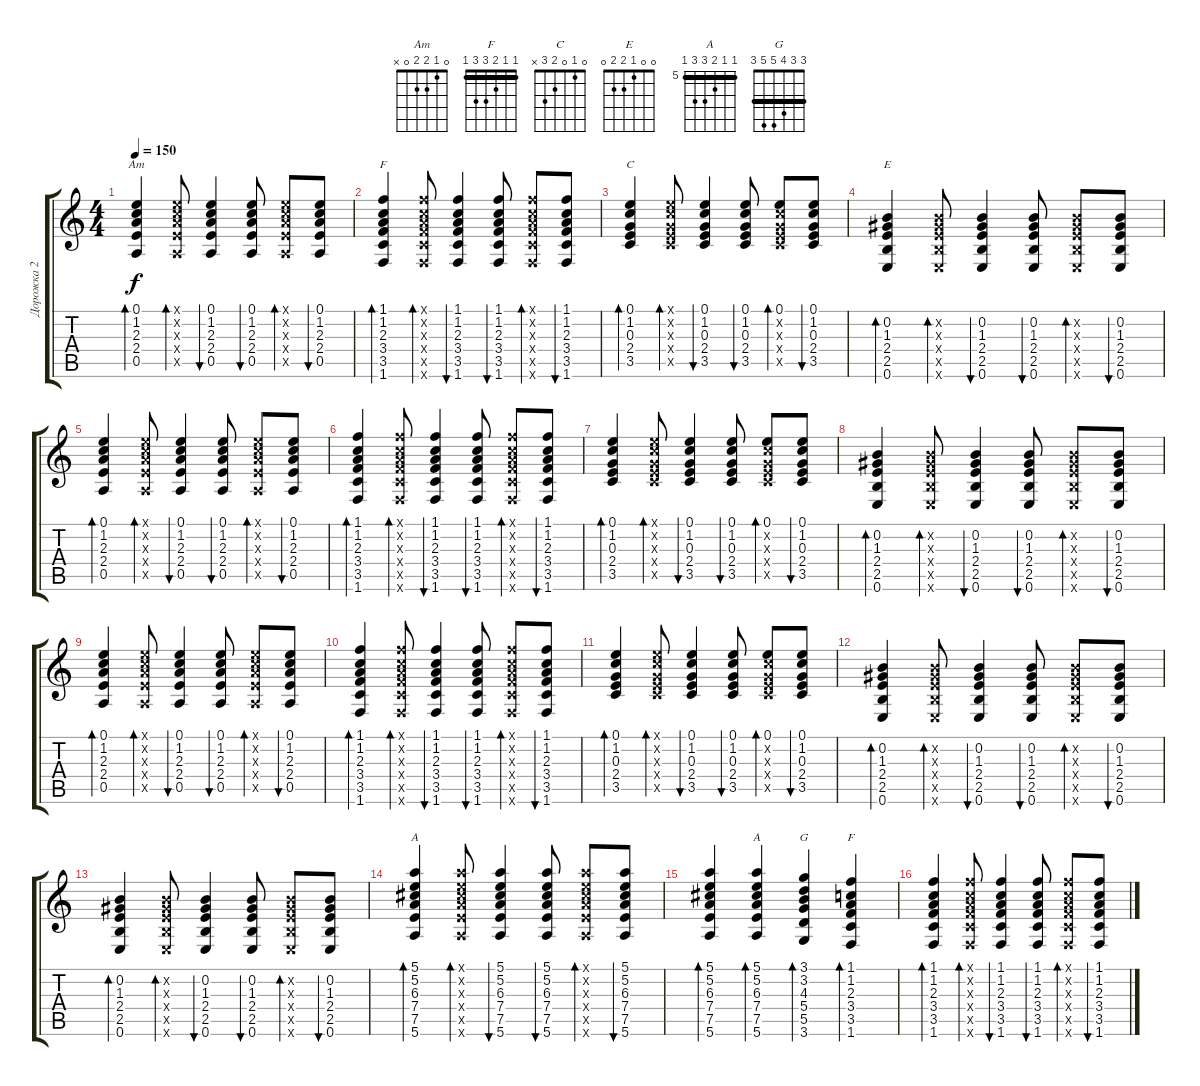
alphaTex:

\track ("Дорожка 2" "Дорожка 2") {instrument acousticguitarnylon}
\staff {score tabs}
\tuning (E4 B3 G3 D3 A2 E2) {hide}
\chord ("Am" 0 1 2 2 0 x)
\chord ("F" x x x x x x)
\chord ("C" 0 1 0 2 3 x)
\chord ("E" 0 0 1 2 2 0)
\chord ("A" x x x x x x)
\chord ("A" 5 5 6 7 7 5) {firstfret 5 barre 5}
\chord ("G" 3 3 4 5 5 3) {barre 3}
\chord ("F" 1 1 2 3 3 1) {barre 1}
\ts (4 4)
\tempo 150
\clef g2
\ks c
(0.1 1.2 2.3 2.4 0.5).4{bd 60 ch "Am" dy f} (0.1{x} 1.2{x} 2.3{x} 2.4{x} 0.5{x}).8{bd 60} (0.1 1.2 2.3 2.4 0.5).4{bu 60} (0.1 1.2 2.3 2.4 0.5).8{bu 60} (0.1{x} 1.2{x} 2.3{x} 2.4{x} 0.5{x}).8{bd 60} (0.1 1.2 2.3 2.4 0.5).8{bu 60} |
(1.1 1.2 2.3 3.4 3.5 1.6).4{bd 60 ch "F"} (1.1{x} 1.2{x} 2.3{x} 3.4{x} 3.5{x} 1.6{x}).8{bd 60} (1.1 1.2 2.3 3.4 3.5 1.6).4{bu 60} (1.1 1.2 2.3 3.4 3.5 1.6).8{bu 60} (1.1{x} 1.2{x} 2.3{x} 3.4{x} 3.5{x} 1.6{x}).8{bd 60} (1.1 1.2 2.3 3.4 3.5 1.6).8{bu 60} |
(0.1 1.2 0.3 2.4 3.5).4{bd 60 ch "C"} (0.1{x} 1.2{x} 0.3{x} 2.4{x} 3.5{x}).8{bd 60} (0.1 1.2 0.3 2.4 3.5).4{bu 60} (0.1 1.2 0.3 2.4 3.5).8{bu 60} (0.1 1.2{x} 0.3{x} 2.4{x} 3.5{x}).8{bd 60} (0.1 1.2 0.3 2.4 3.5).8{bu 60} |
(0.2 1.3 2.4 2.5 0.6).4{bd 60 ch "E"} (0.2{x} 1.3{x} 2.4{x} 2.5{x} 0.6{x}).8{bd 60} (0.2 1.3 2.4 2.5 0.6).4{bu 60} (0.2 1.3 2.4 2.5 0.6).8{bu 60} (0.2{x} 1.3{x} 2.4{x} 2.5{x} 0.6{x}).8{bd 60} (0.2 1.3 2.4 2.5 0.6).8{bu 60} |
(0.1 1.2 2.3 2.4 0.5).4{bd 60} (0.1{x} 1.2{x} 2.3{x} 2.4{x} 0.5{x}).8{bd 60} (0.1 1.2 2.3 2.4 0.5).4{bu 60} (0.1 1.2 2.3 2.4 0.5).8{bu 60} (0.1{x} 1.2{x} 2.3{x} 2.4{x} 0.5{x}).8{bd 60} (0.1 1.2 2.3 2.4 0.5).8{bu 60} |
(1.1 1.2 2.3 3.4 3.5 1.6).4{bd 60} (1.1{x} 1.2{x} 2.3{x} 3.4{x} 3.5{x} 1.6{x}).8{bd 60} (1.1 1.2 2.3 3.4 3.5 1.6).4{bu 60} (1.1 1.2 2.3 3.4 3.5 1.6).8{bu 60} (1.1{x} 1.2{x} 2.3{x} 3.4{x} 3.5{x} 1.6{x}).8{bd 60} (1.1 1.2 2.3 3.4 3.5 1.6).8{bu 60} |
(0.1 1.2 0.3 2.4 3.5).4{bd 60} (0.1{x} 1.2{x} 0.3{x} 2.4{x} 3.5{x}).8{bd 60} (0.1 1.2 0.3 2.4 3.5).4{bu 60} (0.1 1.2 0.3 2.4 3.5).8{bu 60} (0.1 1.2{x} 0.3{x} 2.4{x} 3.5{x}).8{bd 60} (0.1 1.2 0.3 2.4 3.5).8{bu 60} |
(0.2 1.3 2.4 2.5 0.6).4{bd 60} (0.2{x} 1.3{x} 2.4{x} 2.5{x} 0.6{x}).8{bd 60} (0.2 1.3 2.4 2.5 0.6).4{bu 60} (0.2 1.3 2.4 2.5 0.6).8{bu 60} (0.2{x} 1.3{x} 2.4{x} 2.5{x} 0.6{x}).8{bd 60} (0.2 1.3 2.4 2.5 0.6).8{bu 60} |
(0.1 1.2 2.3 2.4 0.5).4{bd 60} (0.1{x} 1.2{x} 2.3{x} 2.4{x} 0.5{x}).8{bd 60} (0.1 1.2 2.3 2.4 0.5).4{bu 60} (0.1 1.2 2.3 2.4 0.5).8{bu 60} (0.1{x} 1.2{x} 2.3{x} 2.4{x} 0.5{x}).8{bd 60} (0.1 1.2 2.3 2.4 0.5).8{bu 60} |
(1.1 1.2 2.3 3.4 3.5 1.6).4{bd 60} (1.1{x} 1.2{x} 2.3{x} 3.4{x} 3.5{x} 1.6{x}).8{bd 60} (1.1 1.2 2.3 3.4 3.5 1.6).4{bu 60} (1.1 1.2 2.3 3.4 3.5 1.6).8{bu 60} (1.1{x} 1.2{x} 2.3{x} 3.4{x} 3.5{x} 1.6{x}).8{bd 60} (1.1 1.2 2.3 3.4 3.5 1.6).8{bu 60} |
(0.1 1.2 0.3 2.4 3.5).4{bd 60} (0.1{x} 1.2{x} 0.3{x} 2.4{x} 3.5{x}).8{bd 60} (0.1 1.2 0.3 2.4 3.5).4{bu 60} (0.1 1.2 0.3 2.4 3.5).8{bu 60} (0.1 1.2{x} 0.3{x} 2.4{x} 3.5{x}).8{bd 60} (0.1 1.2 0.3 2.4 3.5).8{bu 60} |
(0.2 1.3 2.4 2.5 0.6).4{bd 60} (0.2{x} 1.3{x} 2.4{x} 2.5{x} 0.6{x}).8{bd 60} (0.2 1.3 2.4 2.5 0.6).4{bu 60} (0.2 1.3 2.4 2.5 0.6).8{bu 60} (0.2{x} 1.3{x} 2.4{x} 2.5{x} 0.6{x}).8{bd 60} (0.2 1.3 2.4 2.5 0.6).8{bu 60} |
(0.2 1.3 2.4 2.5 0.6).4{bd 60} (0.2{x} 1.3{x} 2.4{x} 2.5{x} 0.6{x}).8{bd 60} (0.2 1.3 2.4 2.5 0.6).4{bu 60} (0.2 1.3 2.4 2.5 0.6).8{bu 60} (0.2{x} 1.3{x} 2.4{x} 2.5{x} 0.6{x}).8{bd 60} (0.2 1.3 2.4 2.5 0.6).8{bu 60} |
(5.1 5.2 6.3 7.4 7.5 5.6).4{bd 60 ch "A"} (5.1{x} 5.2{x} 6.3{x} 7.4{x} 7.5{x} 5.6{x}).8{bd 60} (5.1 5.2 6.3 7.4 7.5 5.6).4{bu 60} (5.1 5.2 6.3 7.4 7.5 5.6).8{bu 60} (5.1{x} 5.2{x} 6.3{x} 7.4{x} 7.5{x} 5.6{x}).8{bd 60} (5.1 5.2 6.3 7.4 7.5 5.6).8{bu 60} |
(5.1 5.2 6.3 7.4 7.5 5.6).4{bd 60} (5.1 5.2 6.3 7.4 7.5 5.6).4{bd 60 ch "A"} (3.1 3.2 4.3 5.4 5.5 3.6).4{bd 60 ch "G"} (1.1 1.2 2.3 3.4 3.5 1.6).4{bd 60 ch "F"} |
(1.1 1.2 2.3 3.4 3.5 1.6).4{bd 60} (1.1{x} 1.2{x} 2.3{x} 3.4{x} 3.5{x} 1.6{x}).8{bd 60} (1.1 1.2 2.3 3.4 3.5 1.6).4{bu 60} (1.1 1.2 2.3 3.4 3.5 1.6).8{bu 60} (1.1{x} 1.2{x} 2.3{x} 3.4{x} 3.5{x} 1.6{x}).8{bd 60} (1.1 1.2 2.3 3.4 3.5 1.6).8{bu 60}
